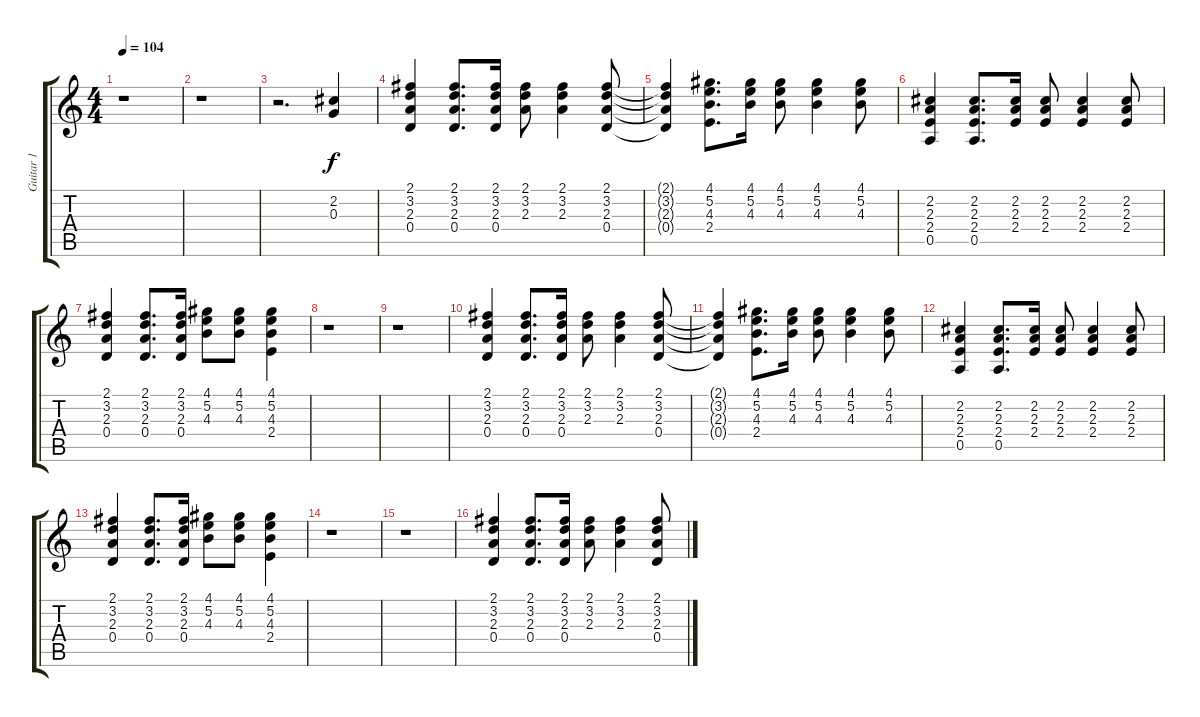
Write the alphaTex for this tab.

\track ("Guitar 1" "Guitar 1") {instrument electricguitarjazz}
\staff {score tabs}
\tuning (E4 B3 G3 D3 A2 E2) {hide}
\ts (4 4)
\tempo 104
\clef g2
\ks c
r.1{dy f} |
r.1 |
r.2{d} (2.2 0.3).4 |
(2.1 3.2 2.3 0.4).4 (2.1 3.2 2.3 0.4).8{d} (2.1 3.2 2.3 0.4).16 (2.1 3.2 2.3).8 (2.1 3.2 2.3).4 (2.1 3.2 2.3 0.4).8 |
(2.1{t} 3.2{t} 2.3{t} 0.4{t}).4 (4.1 5.2 4.3 2.4).8{d} (4.1 5.2 4.3).16 (4.1 5.2 4.3).8 (4.1 5.2 4.3).4 (4.1 5.2 4.3).8 |
(2.2 2.3 2.4 0.5).4 (2.2 2.3 2.4 0.5).8{d} (2.2 2.3 2.4).16 (2.2 2.3 2.4).8 (2.2 2.3 2.4).4 (2.2 2.3 2.4).8 |
(2.1 3.2 2.3 0.4).4 (2.1 3.2 2.3 0.4).8{d} (2.1 3.2 2.3 0.4).16 (4.1 5.2 4.3).8 (4.1 5.2 4.3).8 (4.1 5.2 4.3 2.4).4 |
r.1 |
r.1 |
(2.1 3.2 2.3 0.4).4 (2.1 3.2 2.3 0.4).8{d} (2.1 3.2 2.3 0.4).16 (2.1 3.2 2.3).8 (2.1 3.2 2.3).4 (2.1 3.2 2.3 0.4).8 |
(2.1{t} 3.2{t} 2.3{t} 0.4{t}).4 (4.1 5.2 4.3 2.4).8{d} (4.1 5.2 4.3).16 (4.1 5.2 4.3).8 (4.1 5.2 4.3).4 (4.1 5.2 4.3).8 |
(2.2 2.3 2.4 0.5).4 (2.2 2.3 2.4 0.5).8{d} (2.2 2.3 2.4).16 (2.2 2.3 2.4).8 (2.2 2.3 2.4).4 (2.2 2.3 2.4).8 |
(2.1 3.2 2.3 0.4).4 (2.1 3.2 2.3 0.4).8{d} (2.1 3.2 2.3 0.4).16 (4.1 5.2 4.3).8 (4.1 5.2 4.3).8 (4.1 5.2 4.3 2.4).4 |
r.1 |
r.1 |
(2.1 3.2 2.3 0.4).4 (2.1 3.2 2.3 0.4).8{d} (2.1 3.2 2.3 0.4).16 (2.1 3.2 2.3).8 (2.1 3.2 2.3).4 (2.1 3.2 2.3 0.4).8
